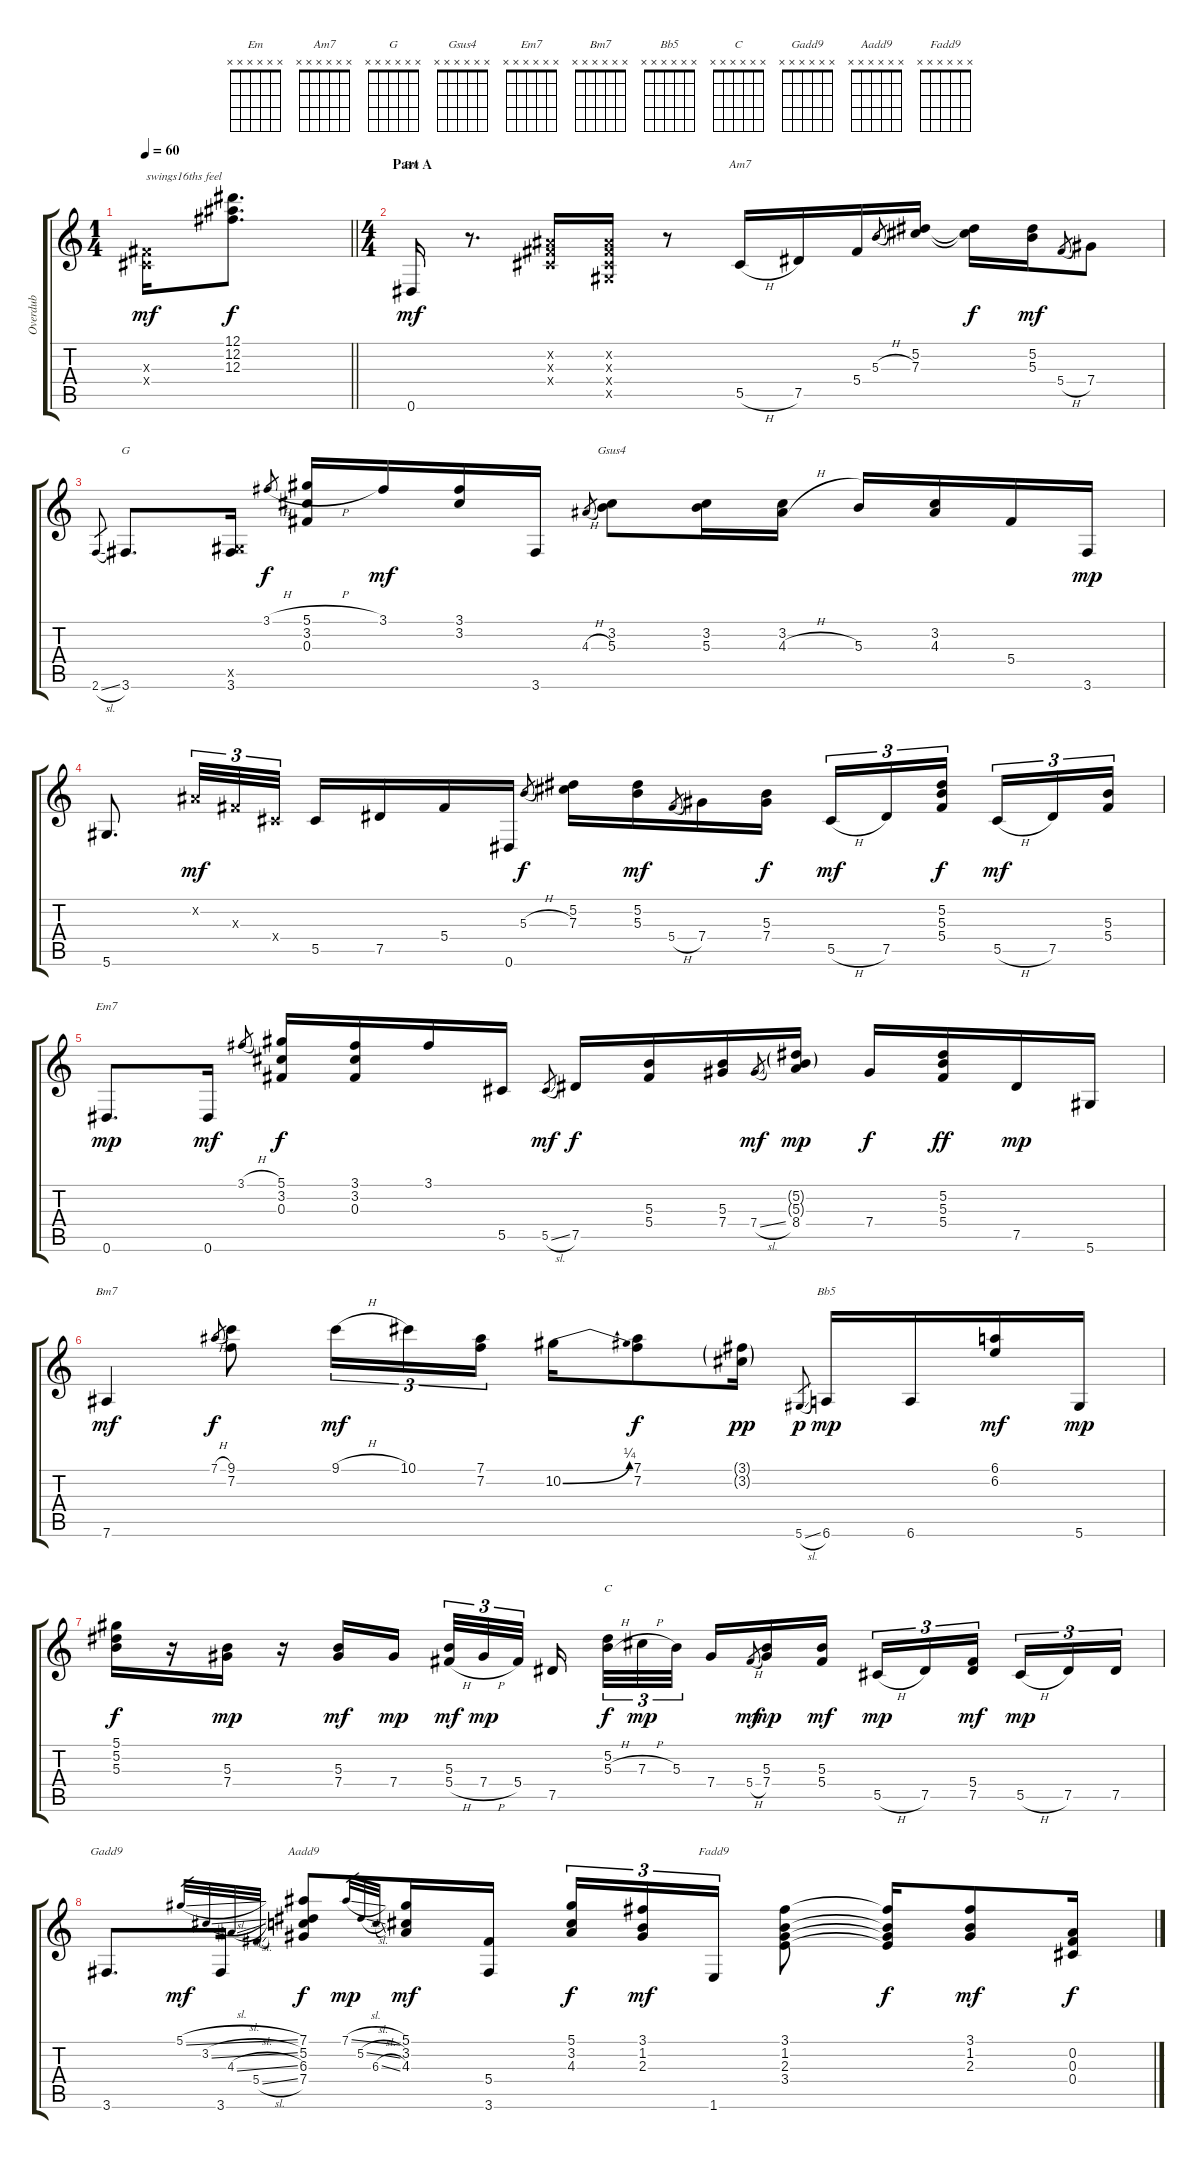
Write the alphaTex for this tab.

\track ("Overdub" "Overdub") {instrument electricguitarjazz}
\staff {score tabs}
\tuning (Eb4 Bb3 Gb3 Db3 Ab2 Eb2) {hide}
\chord ("Em" x x x x x x)
\chord ("Am7" x x x x x x)
\chord ("G" x x x x x x)
\chord ("Gsus4" x x x x x x)
\chord ("Em7" x x x x x x)
\chord ("Bm7" x x x x x x)
\chord ("Bb5" x x x x x x)
\chord ("C" x x x x x x)
\chord ("Gadd9" x x x x x x)
\chord ("Aadd9" x x x x x x)
\chord ("Fadd9" x x x x x x)
\ts (1 4)
\tempo 60
\clef g2
\barLineRight lightlight
\ks c
(0.3{x} 0.4{x}).16{txt "swings16ths feel" dy mf instrument electricguitarjazz} (12.1 12.2 12.3).8{d dy f} |
\ts (4 4)
\section ("" "Part A")
0.6.16{ch "Em" dy mf volume 12 instrument electricguitarjazz} r.8{d} (0.2{x} 0.3{x} 0.4{x}).16 (0.2{x} 0.3{x} 0.4{x} 0.5{x}).16 r.8 5.5{h}.16{ch "Am7"} 7.5.16 5.4.16 5.3{h}.8{gr} (5.2 7.3).16 (5.2{t} 7.3{t}).16{dy f} (5.2 5.3).16{dy mf} 5.4{h}.8{gr} 7.4.8 |
2.6{sl}.8{gr} 3.6.8{d ch "G"} (0.5{x} 3.6).16 3.1{h}.8{gr dy f} (5.1{h} 3.2 0.3).16 3.1.16{dy mf} (3.1 3.2).16 3.6.16 4.3{h}.8{gr} (3.2 5.3).8{ch "Gsus4"} (3.2 5.3).16 (3.2 4.3{h}).16 5.3.16 (3.2 4.3).16 5.4.16 3.6.16{dy mp} |
5.6.8{d} 0.2{x}.32{tu (3 2) dy mf} 0.3{x}.32{tu (3 2)} 0.4{x}.32{tu (3 2)} 5.5.16 7.5.16 5.4.16 0.6.16 5.3{h}.8{gr dy f} (5.2 7.3).16 (5.2 5.3).16{dy mf} 5.4{h}.8{gr} 7.4.16 (5.3 7.4).16{dy f} 5.5{h}.16{tu (3 2) dy mf} 7.5.16{tu (3 2)} (5.2 5.3 5.4).16{tu (3 2) dy f} 5.5{h}.16{tu (3 2) dy mf} 7.5.16{tu (3 2)} (5.3 5.4).16{tu (3 2)} |
0.6.8{d ch "Em7" dy mp} 0.6.16{dy mf} 3.1{h}.8{gr} (5.1 3.2 0.3).16{dy f} (3.1 3.2 0.3).16 3.1.16 5.5.16 5.5{sl}.8{gr dy mf} 7.5.16{dy f} (5.3 5.4).16 (5.3 7.4).16 7.4{sl}.8{gr dy mf} (5.2{g} 5.3{g} 8.4).16{dy mp} 7.4.16{dy f} (5.2 5.3 5.4).16{dy ff} 7.5.16{dy mp} 5.6.16 |
7.6.4{ch "Bm7" dy mf} 7.1{h}.8{gr dy f} (9.1 7.2).8 9.1{h}.16{tu (3 2) dy mf} 10.1.16{tu (3 2)} (7.1 7.2).16{tu (3 2)} 10.2{be (bend 0 0 60 1)}.16 (7.1 7.2).8{dy f} (3.1{g} 3.2{g}).16{dy pp} 5.6{sl}.8{gr dy p} 6.6.16{ch "Bb5" dy mp} 6.6.16 (6.1 6.2).16{dy mf} 5.6.16{dy mp} |
(5.1 5.2 5.3).16{dy f} r.16 (5.3 7.4).16{dy mp} r.16 (5.3 7.4).16{dy mf} 7.4.16{dy mp} (5.3 5.4{h}).32{tu (3 2) dy mf} 7.4{h}.32{tu (3 2) dy mp} 5.4.32{tu (3 2)} 7.5.16 (5.2 5.3{h}).32{tu (3 2) ch "C" dy f} 7.3{h}.32{tu (3 2) dy mp} 5.3.32{tu (3 2)} 7.4.16 5.4{h}.8{gr dy mf} (5.3 7.4).16{dy mp} (5.3 5.4).16{dy mf} 5.5{h}.16{tu (3 2) dy mp} 7.5.16{tu (3 2)} (5.4 7.5).16{tu (3 2) dy mf} 5.5{h}.16{tu (3 2) dy mp} 7.5.16{tu (3 2)} 7.5.16{tu (3 2)} |
3.6.8{d ch "Gadd9"} 3.6.16 5.1{sl}.32{gr dy mf} 3.2{sl}.32{gr} 4.3{sl}.32{gr} 5.4{sl}.32{gr} (7.1 5.2 6.3 7.4).8{ch "Aadd9" dy f} 7.1{sl}.32{gr dy mp} 5.2{sl}.32{gr} 6.3{sl}.32{gr} (5.1 3.2 4.3).16{dy mf} (5.4 3.6).16 (5.1 3.2 4.3).16{tu (3 2) dy f} (3.1 1.2 2.3).16{tu (3 2) dy mf} 1.6.16{tu (3 2) ch "Fadd9"} (3.1 1.2 2.3 3.4).8 (3.1{t} 1.2{t} 2.3{t} 3.4{t}).16{dy f} (3.1 1.2 2.3).8{dy mf} (0.2 0.3 0.4).16{dy f}
